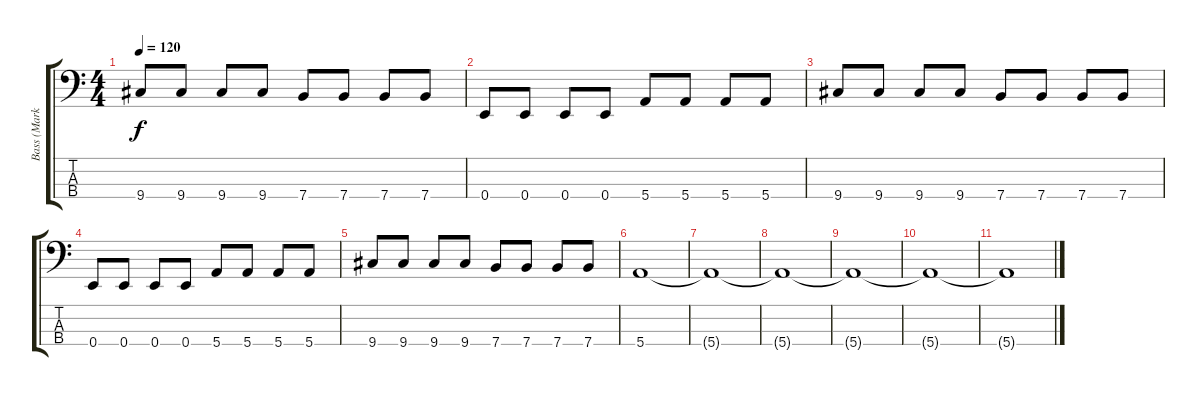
\track ("Bass (Mark Hoppus)" "Bass (Mark") {instrument electricbasspick}
\staff {score tabs}
\tuning (G2 D2 A1 E1) {hide}
\ts (4 4)
\tempo 120
\clef f4
\ks c
9.4.8{dy f} 9.4.8 9.4.8 9.4.8 7.4.8 7.4.8 7.4.8 7.4.8 |
0.4.8 0.4.8 0.4.8 0.4.8 5.4.8 5.4.8 5.4.8 5.4.8 |
9.4.8 9.4.8 9.4.8 9.4.8 7.4.8 7.4.8 7.4.8 7.4.8 |
0.4.8 0.4.8 0.4.8 0.4.8 5.4.8 5.4.8 5.4.8 5.4.8 |
9.4.8 9.4.8 9.4.8 9.4.8 7.4.8 7.4.8 7.4.8 7.4.8 |
5.4.1 |
5.4{t}.1 |
5.4{t}.1 |
5.4{t}.1 |
5.4{t}.1 |
5.4{t}.1
